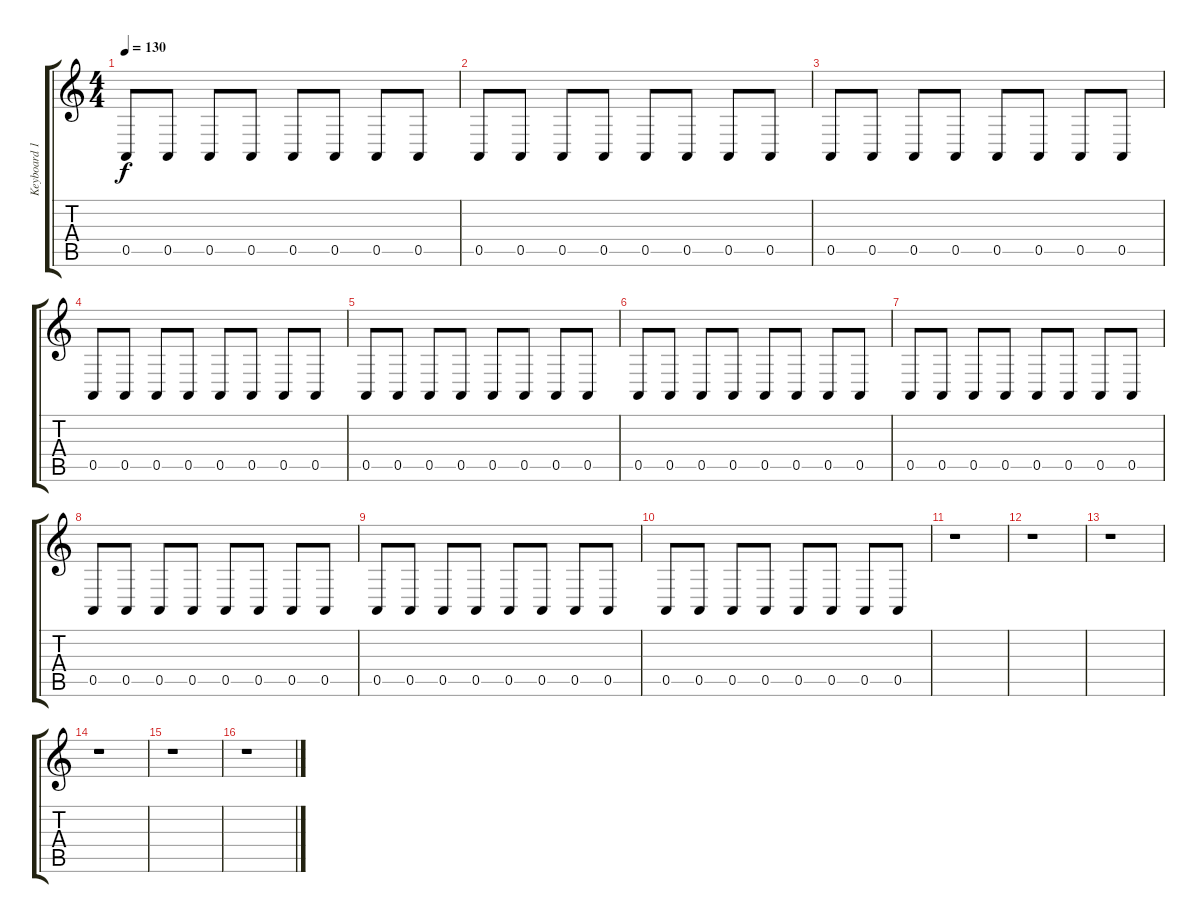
\track ("Keyboard 1" "Keyboard 1") {instrument stringensemble1}
\staff {score tabs}
\tuning (E4 B3 G3 D3 A2 E2) {hide}
\ts (4 4)
\tempo 130
\clef g2
\ks c
0.5.8{dy f instrument stringensemble1} 0.5.8 0.5.8 0.5.8 0.5.8 0.5.8 0.5.8 0.5.8 |
0.5.8 0.5.8 0.5.8 0.5.8 0.5.8 0.5.8 0.5.8 0.5.8 |
0.5.8 0.5.8 0.5.8 0.5.8 0.5.8 0.5.8 0.5.8 0.5.8 |
0.5.8 0.5.8 0.5.8 0.5.8 0.5.8 0.5.8 0.5.8 0.5.8 |
0.5.8 0.5.8 0.5.8 0.5.8 0.5.8 0.5.8 0.5.8 0.5.8 |
0.5.8 0.5.8 0.5.8 0.5.8 0.5.8 0.5.8 0.5.8 0.5.8 |
0.5.8 0.5.8 0.5.8 0.5.8 0.5.8 0.5.8 0.5.8 0.5.8 |
0.5.8 0.5.8 0.5.8 0.5.8 0.5.8 0.5.8 0.5.8 0.5.8 |
0.5.8 0.5.8 0.5.8 0.5.8 0.5.8 0.5.8 0.5.8 0.5.8 |
0.5.8 0.5.8 0.5.8 0.5.8 0.5.8 0.5.8 0.5.8 0.5.8 |
r.1 |
r.1 |
r.1 |
r.1 |
r.1 |
r.1
